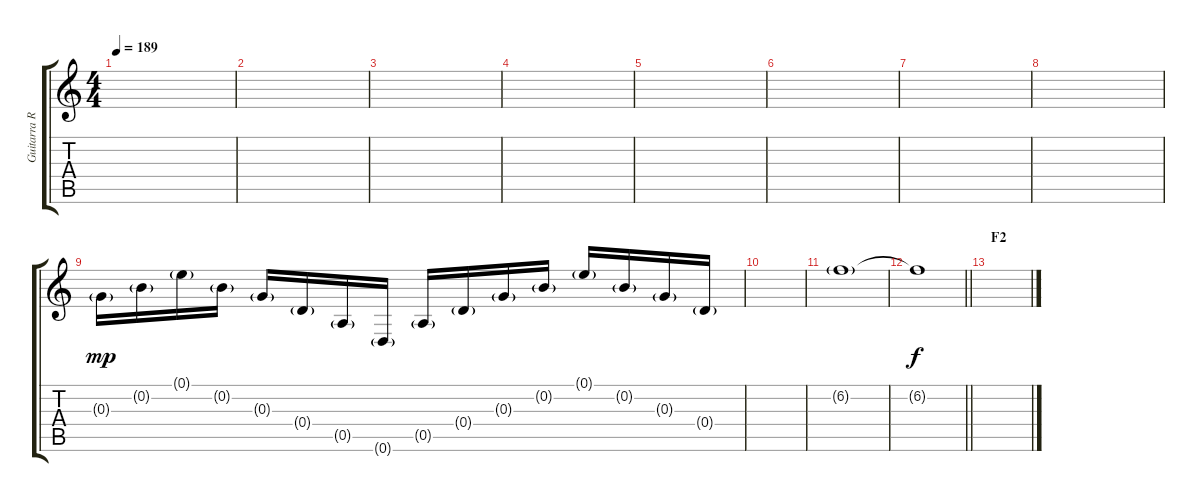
\track ("Guitarra R1" "Guitarra R") {instrument overdrivenguitar}
\staff {score tabs}
\tuning (E4 B3 G3 D3 A2 D2) {hide}
\ts (4 4)
\tempo 189
\clef g2
\ks c
|
|
|
|
|
|
|
|
0.3{g}.16{dy mp volume 14 instrument guitarharmonics} 0.2{g}.16{instrument guitarharmonics} 0.1{g}.16 0.2{g}.16 0.3{g}.16 0.4{g}.16 0.5{g}.16 0.6{g}.16 0.5{g}.16 0.4{g}.16 0.3{g}.16 0.2{g}.16 0.1{g}.16 0.2{g}.16 0.3{g}.16 0.4{g}.16 |
|
6.2{g}.1 |
\barLineRight lightlight
6.2{t}.1{dy f} |
\section ("" "F2")
